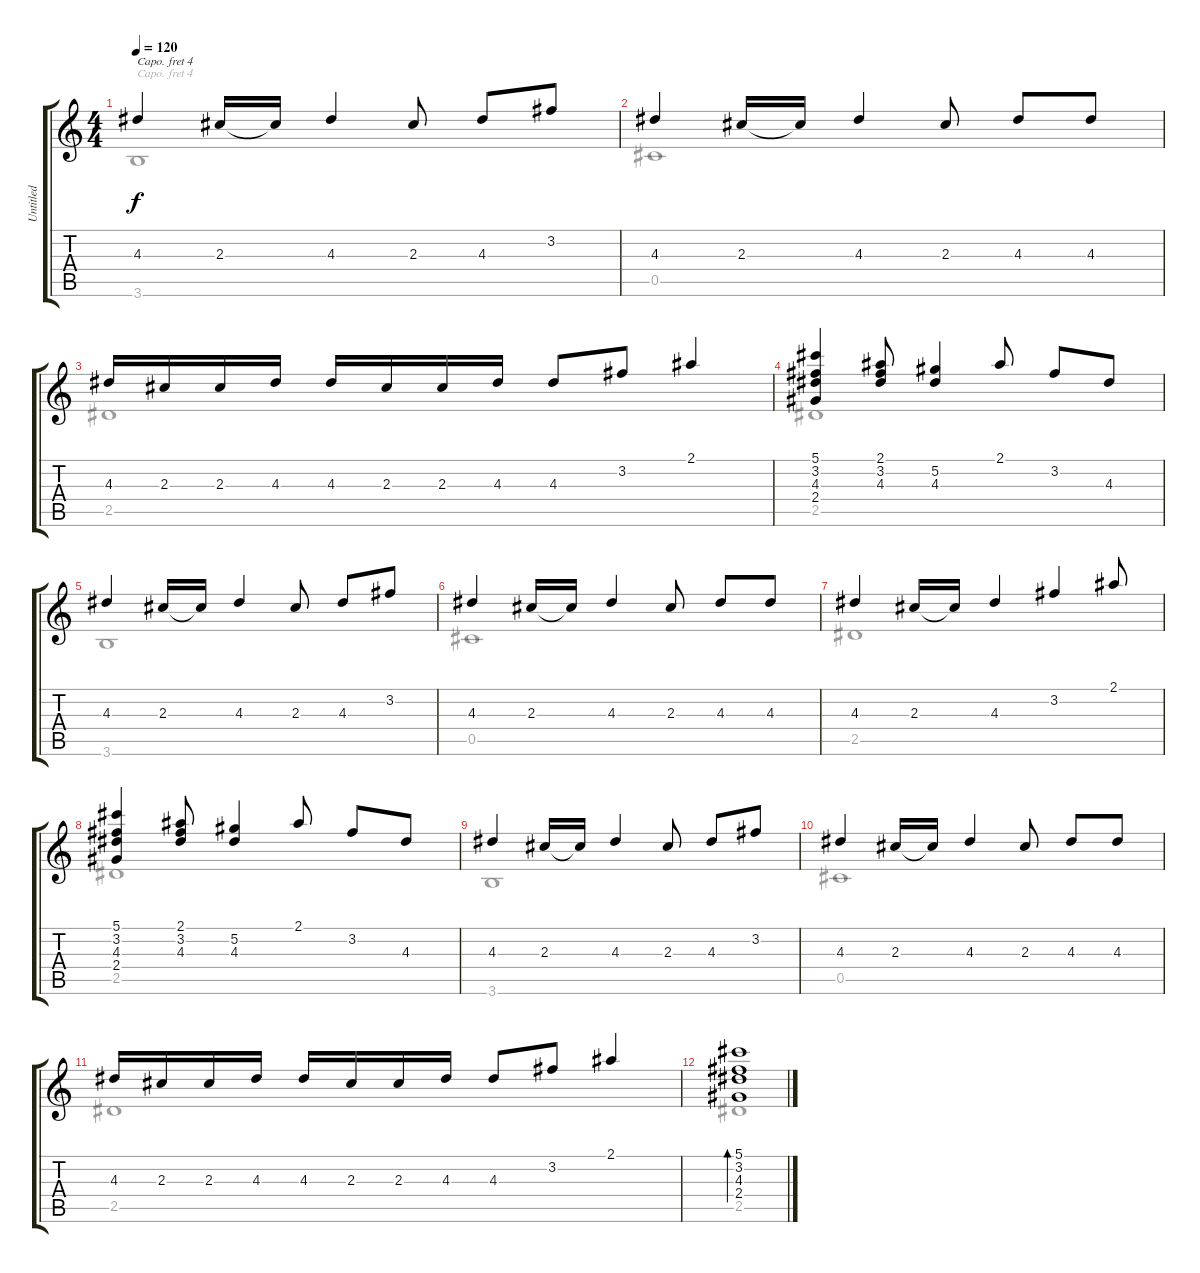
\track ("Untitled" "Untitled") {instrument acousticguitarnylon}
\staff {score tabs}
\capo 4
\tuning (E4 B3 G3 D3 A2 E2) {hide}
\voice
\ts (4 4)
\tempo 120
\clef g2
\ks c
4.3.4{dy f} 2.3.16 2.3{t}.16 4.3.4 2.3.8 4.3.8 3.2.8 |
4.3.4 2.3.16 2.3{t}.16 4.3.4 2.3.8 4.3.8 4.3.8 |
4.3.16 2.3.16 2.3.16 4.3.16 4.3.16 2.3.16 2.3.16 4.3.16 4.3.8 3.2.8 2.1.4 |
(5.1 3.2 4.3 2.4).4 (2.1 3.2 4.3).8 (5.2 4.3).4 2.1.8 3.2.8 4.3.8 |
4.3.4 2.3.16 2.3{t}.16 4.3.4 2.3.8 4.3.8 3.2.8 |
4.3.4 2.3.16 2.3{t}.16 4.3.4 2.3.8 4.3.8 4.3.8 |
4.3.4 2.3.16 2.3{t}.16 4.3.4 3.2.4 2.1.8 |
(5.1 3.2 4.3 2.4).4 (2.1 3.2 4.3).8 (5.2 4.3).4 2.1.8 3.2.8 4.3.8 |
4.3.4 2.3.16 2.3{t}.16 4.3.4 2.3.8 4.3.8 3.2.8 |
4.3.4 2.3.16 2.3{t}.16 4.3.4 2.3.8 4.3.8 4.3.8 |
4.3.16 2.3.16 2.3.16 4.3.16 4.3.16 2.3.16 2.3.16 4.3.16 4.3.8 3.2.8 2.1.4 |
(5.1 3.2 4.3 2.4).1{bd 30}
\voice
\clef g2
\ottava regular
\simile none
\ks c
3.6.1{dy f} |
0.5.1 |
2.5.1 |
2.5.1 |
3.6.1 |
0.5.1 |
2.5.1 |
2.5.1 |
3.6.1 |
0.5.1 |
2.5.1 |
2.5.1
